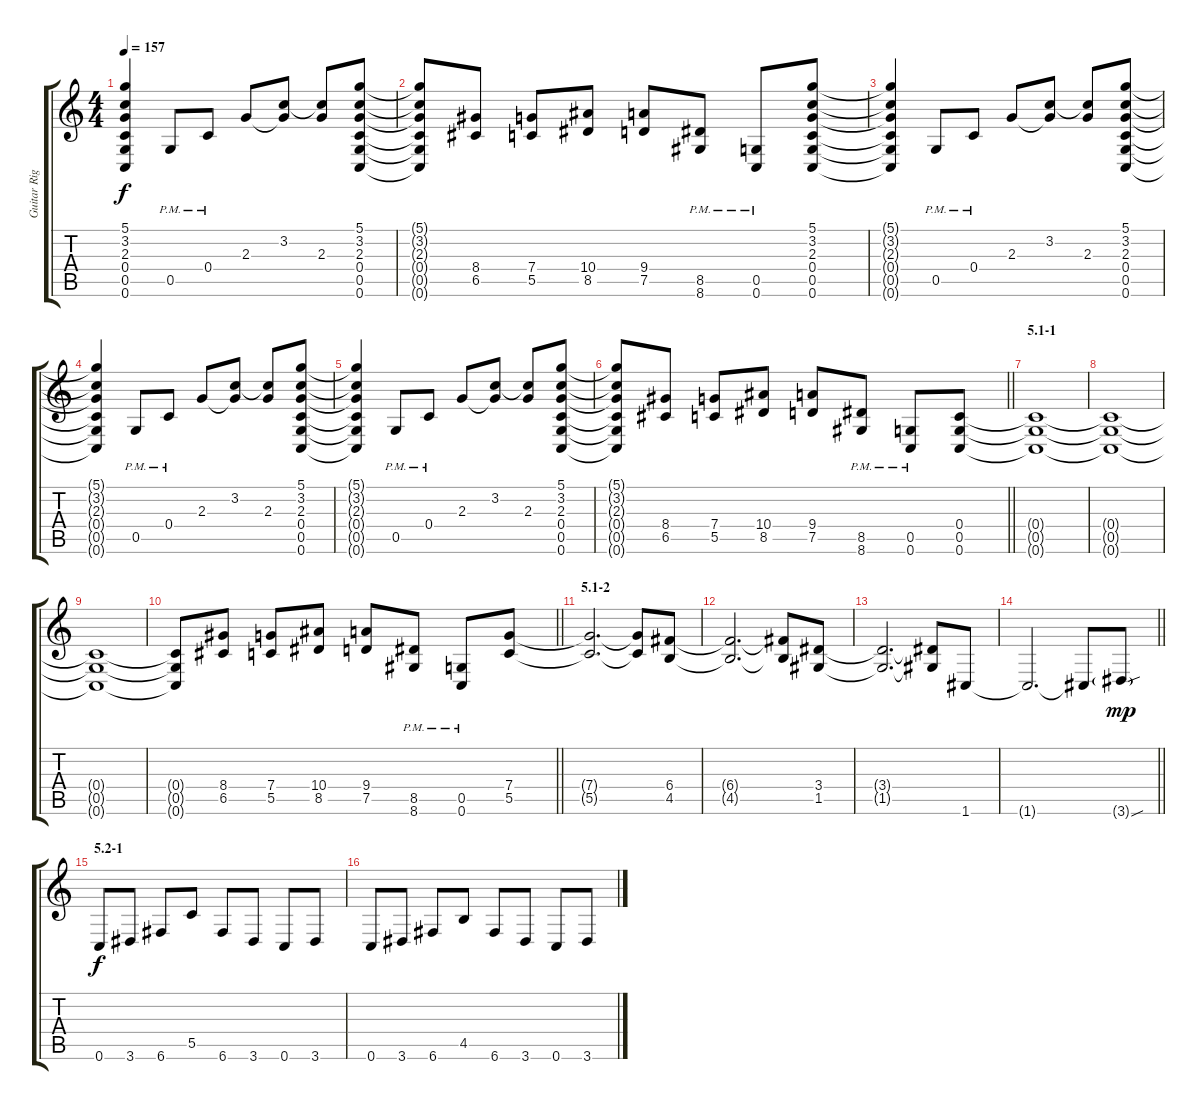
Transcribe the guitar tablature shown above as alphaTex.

\track ("Guitar Right" "Guitar Rig") {instrument distortionguitar}
\staff {score tabs}
\tuning (D4 A3 F3 C3 G2 C2) {hide}
\ts (4 4)
\tempo 157
\clef g2
\ks c
(5.1{t} 3.2{t} 2.3{t} 0.4{t} 0.5{t} 0.6{t}).4{dy f} 0.5{pm}.8 0.4{pm}.8 2.3.8 (3.2 2.3{t}).8 (3.2{t} 2.3).8 (5.1 3.2 2.3 0.4 0.5 0.6).8 |
(5.1{t} 3.2{t} 2.3{t} 0.4{t} 0.5{t} 0.6{t}).8 (8.4 6.5).8 (7.4 5.5).8 (10.4 8.5).8 (9.4 7.5).8 (8.5{pm} 8.6{pm}).8 (0.5{pm} 0.6{pm}).8 (5.1 3.2 2.3 0.4 0.5 0.6).8 |
(5.1{t} 3.2{t} 2.3{t} 0.4{t} 0.5{t} 0.6{t}).4 0.5{pm}.8 0.4{pm}.8 2.3.8 (3.2 2.3{t}).8 (3.2{t} 2.3).8 (5.1 3.2 2.3 0.4 0.5 0.6).8 |
(5.1{t} 3.2{t} 2.3{t} 0.4{t} 0.5{t} 0.6{t}).4 0.5{pm}.8 0.4{pm}.8 2.3.8 (3.2 2.3{t}).8 (3.2{t} 2.3).8 (5.1 3.2 2.3 0.4 0.5 0.6).8 |
(5.1{t} 3.2{t} 2.3{t} 0.4{t} 0.5{t} 0.6{t}).4 0.5{pm}.8 0.4{pm}.8 2.3.8 (3.2 2.3{t}).8 (3.2{t} 2.3).8 (5.1 3.2 2.3 0.4 0.5 0.6).8 |
\barLineRight lightlight
(5.1{t} 3.2{t} 2.3{t} 0.4{t} 0.5{t} 0.6{t}).8 (8.4 6.5).8 (7.4 5.5).8 (10.4 8.5).8 (9.4 7.5).8 (8.5{pm} 8.6{pm}).8 (0.5{pm} 0.6{pm}).8 (0.4 0.5 0.6).8 |
\section ("" "5.1-1")
(0.4{t} 0.5{t} 0.6{t}).1 |
(0.4{t} 0.5{t} 0.6{t}).1 |
(0.4{t} 0.5{t} 0.6{t}).1 |
\barLineRight lightlight
(0.4{t} 0.5{t} 0.6{t}).8 (8.4 6.5).8 (7.4 5.5).8 (10.4 8.5).8 (9.4 7.5).8 (8.5{pm} 8.6{pm}).8 (0.5{pm} 0.6{pm}).8 (7.4 5.5).8 |
\section ("" "5.1-2")
(7.4{t} 5.5{t}).2{d} (7.4{t} 5.5{t}).8 (6.4 4.5).8 |
(6.4{t} 4.5{t}).2{d} (6.4{t} 4.5{t}).8 (3.4 1.5).8 |
(3.4{t} 1.5{t}).2{d} (3.4{t} 1.5{t}).8 1.6.8 |
\barLineRight lightlight
1.6{t}.2{d} 1.6{t}.8 3.6{sou g}.8{dy mp} |
\section ("" "5.2-1")
0.6.8{dy f} 3.6.8 6.6.8 5.5.8 6.6.8 3.6.8 0.6.8 3.6.8 |
0.6.8 3.6.8 6.6.8 4.5.8 6.6.8 3.6.8 0.6.8 3.6.8
